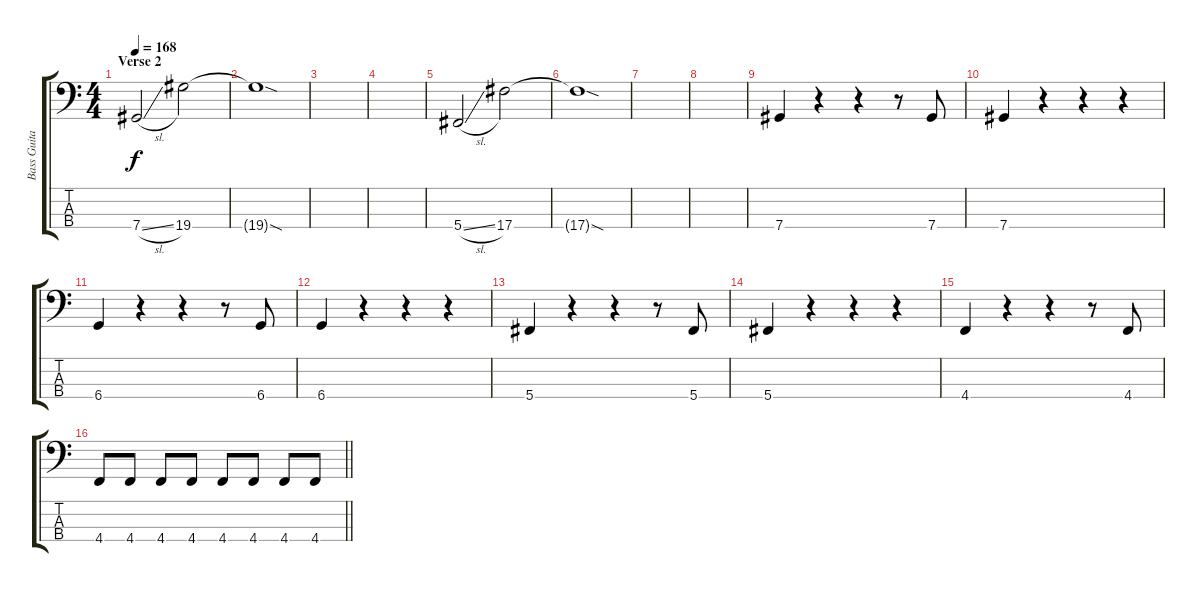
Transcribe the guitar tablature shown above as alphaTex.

\track ("Bass Guitar" "Bass Guita") {instrument electricbassfinger}
\staff {score tabs}
\tuning (Gb2 Db2 Ab1 Db1) {hide}
\ts (4 4)
\section ("" "Verse 2")
\tempo 168
\clef f4
\ks c
7.4{sl}.2{dy f} 19.4.2 |
19.4{sod t}.1 |
|
|
5.4{sl}.2 17.4.2 |
17.4{sod t}.1 |
|
|
7.4.4 r.4 r.4 r.8 7.4.8 |
7.4.4 r.4 r.4 r.4 |
6.4.4 r.4 r.4 r.8 6.4.8 |
6.4.4 r.4 r.4 r.4 |
5.4.4 r.4 r.4 r.8 5.4.8 |
5.4.4 r.4 r.4 r.4 |
4.4.4 r.4 r.4 r.8 4.4.8 |
\barLineRight lightlight
4.4.8 4.4.8 4.4.8 4.4.8 4.4.8 4.4.8 4.4.8 4.4.8
